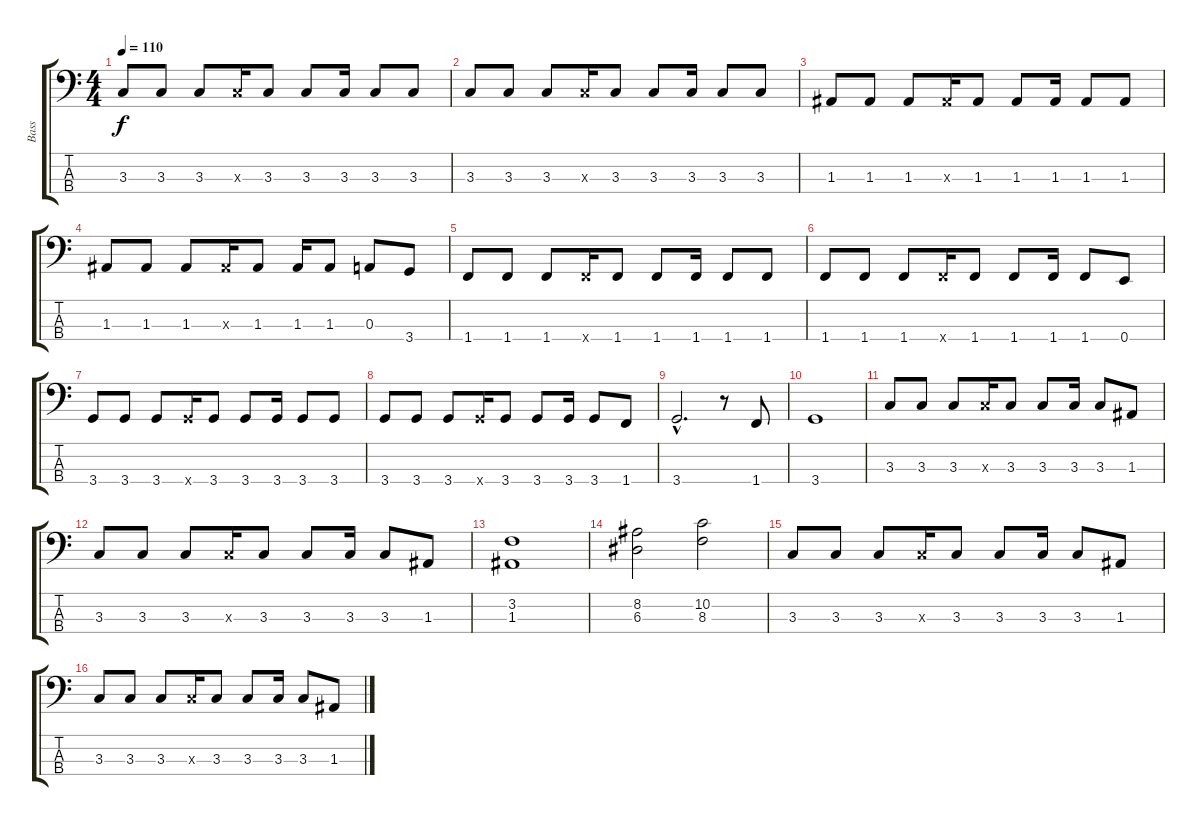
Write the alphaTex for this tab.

\track ("Bass" "Bass") {instrument electricbasspick}
\staff {score tabs}
\tuning (G2 D2 A1 E1) {hide}
\ts (4 4)
\tempo 110
\clef f4
\ks c
3.3.8{dy f} 3.3.8 3.3.8 3.3{x}.16 3.3.8 3.3.8 3.3.16 3.3.8 3.3.8 |
3.3.8 3.3.8 3.3.8 3.3{x}.16 3.3.8 3.3.8 3.3.16 3.3.8 3.3.8 |
1.3.8 1.3.8 1.3.8 1.3{x}.16 1.3.8 1.3.8 1.3.16 1.3.8 1.3.8 |
1.3.8 1.3.8 1.3.8 1.3{x}.16 1.3.8 1.3.16 1.3.8 0.3.8 3.4.8 |
1.4.8 1.4.8 1.4.8 1.4{x}.16 1.4.8 1.4.8 1.4.16 1.4.8 1.4.8 |
1.4.8 1.4.8 1.4.8 1.4{x}.16 1.4.8 1.4.8 1.4.16 1.4.8 0.4.8 |
3.4.8 3.4.8 3.4.8 3.4{x}.16 3.4.8 3.4.8 3.4.16 3.4.8 3.4.8 |
3.4.8 3.4.8 3.4.8 3.4{x}.16 3.4.8 3.4.8 3.4.16 3.4.8 1.4.8 |
3.4{hac}.2{d} r.8 1.4.8 |
3.4.1 |
3.3.8 3.3.8 3.3.8 3.3{x}.16 3.3.8 3.3.8 3.3.16 3.3.8 1.3.8 |
3.3.8 3.3.8 3.3.8 3.3{x}.16 3.3.8 3.3.8 3.3.16 3.3.8 1.3.8 |
(3.2 1.3).1 |
(8.2 6.3).2 (10.2 8.3).2 |
3.3.8 3.3.8 3.3.8 3.3{x}.16 3.3.8 3.3.8 3.3.16 3.3.8 1.3.8 |
3.3.8 3.3.8 3.3.8 3.3{x}.16 3.3.8 3.3.8 3.3.16 3.3.8 1.3.8
